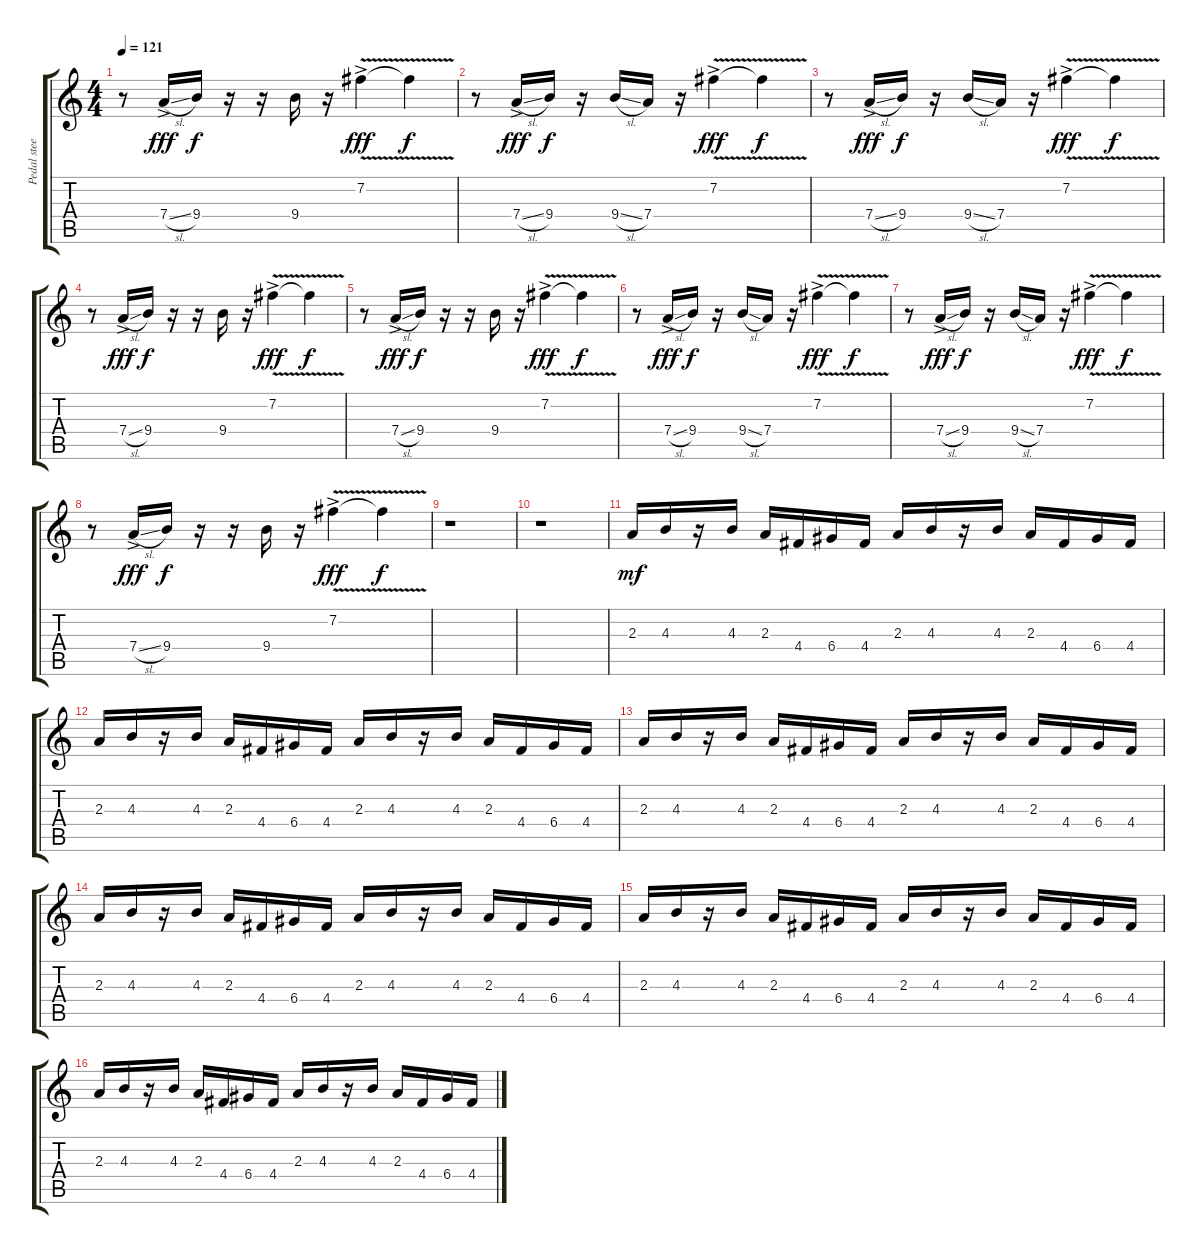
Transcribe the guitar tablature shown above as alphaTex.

\track ("Pedal steel" "Pedal stee") {instrument electricguitarjazz}
\staff {score tabs}
\tuning (E4 B3 G3 D3 A2 E2) {hide}
\ts (4 4)
\tempo 121
\clef g2
\ks c
r.8{dy f} 7.4{sl ac}.16{dy fff} 9.4.16{dy f} r.16 r.16 9.4.16 r.16 7.2{v ac}.4{dy fff} 7.2{t}.4{dy f} |
r.8 7.4{sl ac}.16{dy fff} 9.4.16{dy f} r.16 9.4{sl}.16 7.4.16 r.16 7.2{v ac}.4{dy fff} 7.2{t}.4{dy f} |
r.8 7.4{sl ac}.16{dy fff} 9.4.16{dy f} r.16 9.4{sl}.16 7.4.16 r.16 7.2{v ac}.4{dy fff} 7.2{t}.4{dy f} |
r.8 7.4{sl ac}.16{dy fff} 9.4.16{dy f} r.16 r.16 9.4.16 r.16 7.2{v ac}.4{dy fff} 7.2{t}.4{dy f} |
r.8 7.4{sl ac}.16{dy fff} 9.4.16{dy f} r.16 r.16 9.4.16 r.16 7.2{v ac}.4{dy fff} 7.2{t}.4{dy f} |
r.8 7.4{sl ac}.16{dy fff} 9.4.16{dy f} r.16 9.4{sl}.16 7.4.16 r.16 7.2{v ac}.4{dy fff} 7.2{t}.4{dy f} |
r.8 7.4{sl ac}.16{dy fff} 9.4.16{dy f} r.16 9.4{sl}.16 7.4.16 r.16 7.2{v ac}.4{dy fff} 7.2{t}.4{dy f} |
r.8 7.4{sl ac}.16{dy fff} 9.4.16{dy f} r.16 r.16 9.4.16 r.16 7.2{v ac}.4{dy fff} 7.2{t}.4{dy f} |
r.1 |
r.1 |
2.3.16{dy mf} 4.3.16 r.16 4.3.16 2.3.16 4.4.16 6.4.16 4.4.16 2.3.16 4.3.16 r.16 4.3.16 2.3.16 4.4.16 6.4.16 4.4.16 |
2.3.16 4.3.16 r.16 4.3.16 2.3.16 4.4.16 6.4.16 4.4.16 2.3.16 4.3.16 r.16 4.3.16 2.3.16 4.4.16 6.4.16 4.4.16 |
2.3.16 4.3.16 r.16 4.3.16 2.3.16 4.4.16 6.4.16 4.4.16 2.3.16 4.3.16 r.16 4.3.16 2.3.16 4.4.16 6.4.16 4.4.16 |
2.3.16 4.3.16 r.16 4.3.16 2.3.16 4.4.16 6.4.16 4.4.16 2.3.16 4.3.16 r.16 4.3.16 2.3.16 4.4.16 6.4.16 4.4.16 |
2.3.16 4.3.16 r.16 4.3.16 2.3.16 4.4.16 6.4.16 4.4.16 2.3.16 4.3.16 r.16 4.3.16 2.3.16 4.4.16 6.4.16 4.4.16 |
2.3.16 4.3.16 r.16 4.3.16 2.3.16 4.4.16 6.4.16 4.4.16 2.3.16 4.3.16 r.16 4.3.16 2.3.16 4.4.16 6.4.16 4.4.16
